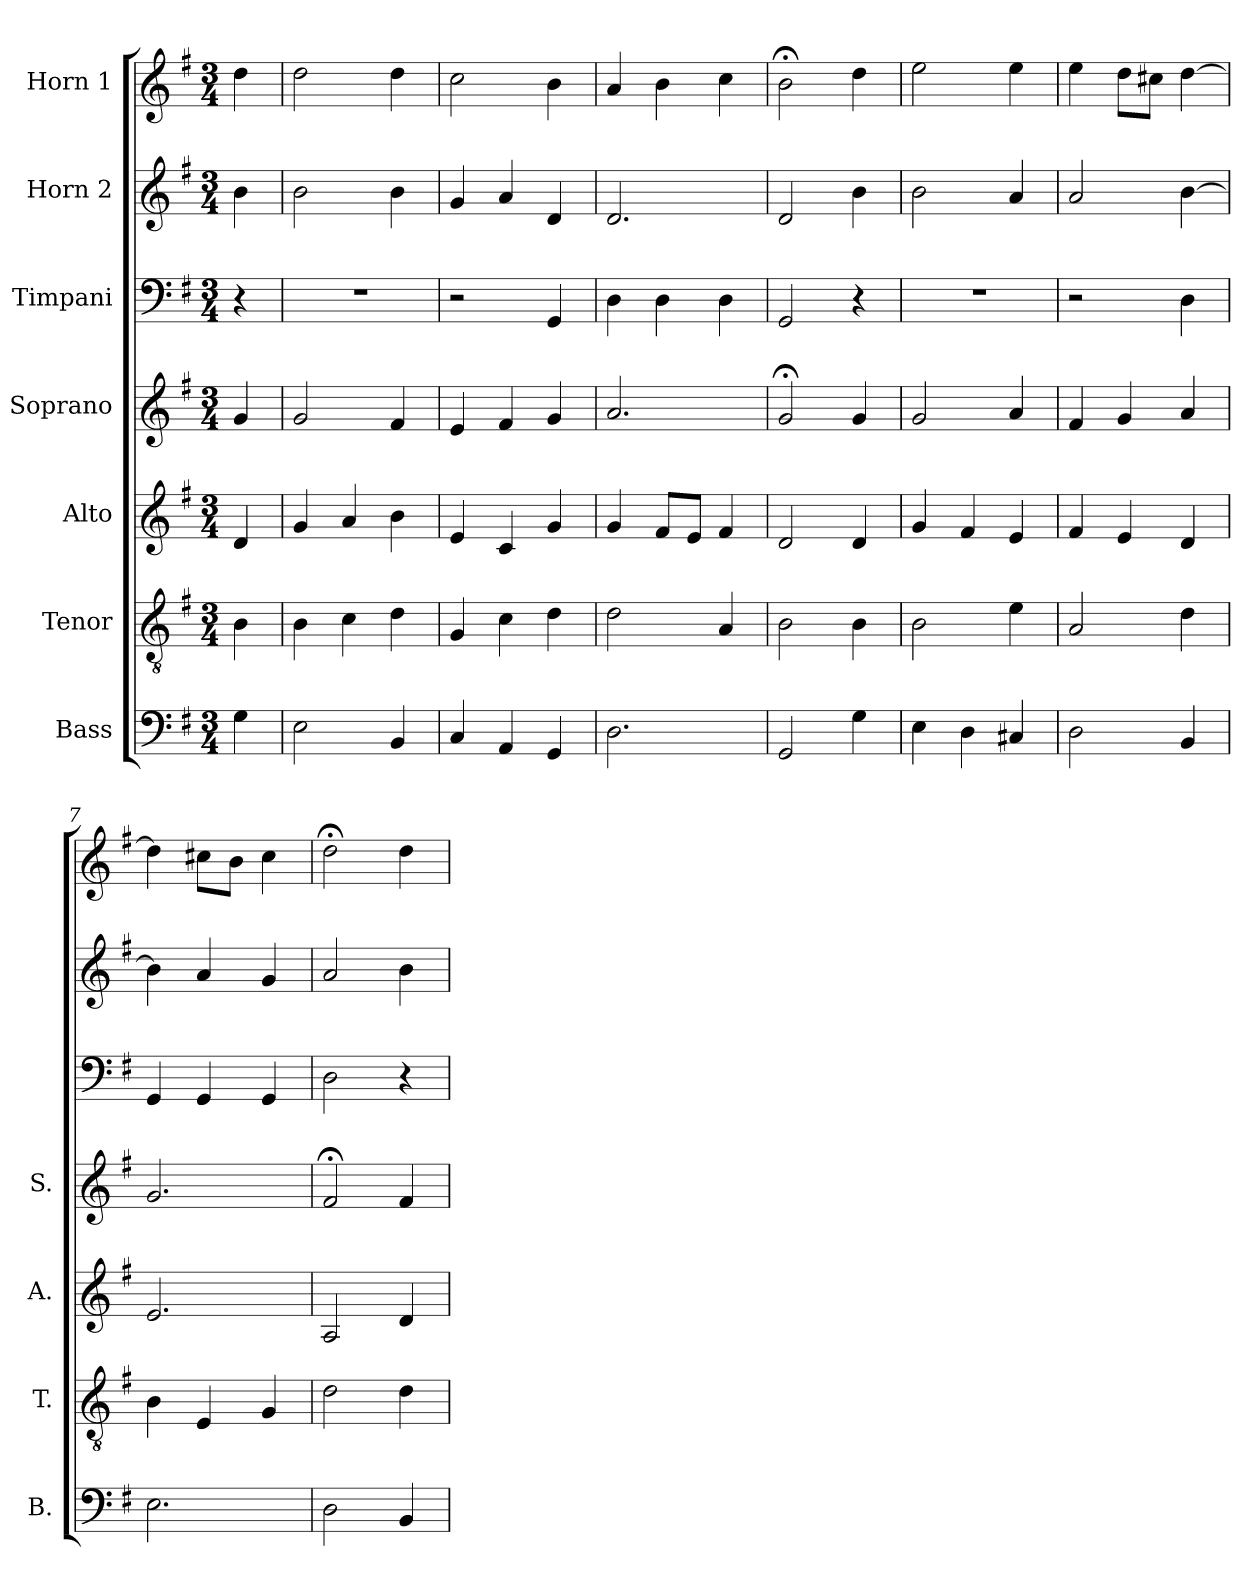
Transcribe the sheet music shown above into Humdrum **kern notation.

**kern	**kern	**kern	**kern	**kern	**kern	**kern
*part7	*part6	*part5	*part4	*part3	*part2	*part1
*staff7	*staff6	*staff5	*staff4	*staff3	*staff2	*staff1
*I"Bass	*I"Tenor	*I"Alto	*I"Soprano	*I"Timpani	*I"Horn 2	*I"Horn 1
*I'B.	*I'T.	*I'A.	*I'S.	*	*	*
*clefF4	*clefGv2	*clefG2	*clefG2	*clefF4	*clefG2	*clefG2
*k[f#]	*k[f#]	*k[f#]	*k[f#]	*k[f#]	*k[f#]	*k[f#]
*G:	*G:	*G:	*G:	*G:	*G:	*G:
*M3/4	*M3/4	*M3/4	*M3/4	*M3/4	*M3/4	*M3/4
=	=	=	=	=	=	=
4G\	4B\	4d/	4g/	4r	4b\	4dd\
=1	=1	=1	=1	=1	=1	=1
2E\	4B\	4g/	2g/	2.r	2b\	2dd\
.	4c\	4a/	.	.	.	.
4BB/	4d\	4b\	4f#/	.	4b\	4dd\
=2	=2	=2	=2	=2	=2	=2
4C/	4G/	4e/	4e/	2r	4g/	2cc\
4AA/	4c\	4c/	4f#/	.	4a/	.
4GG/	4d\	4g/	4g/	4GG/	4d/	4b\
=3	=3	=3	=3	=3	=3	=3
2.D\	2d\	4g/	2.a/	4D\	2.d/	4a/
.	.	8f#/L	.	4D\	.	4b\
.	.	8e/J	.	.	.	.
.	4A/	4f#/	.	4D\	.	4cc\
=4	=4	=4	=4	=4	=4	=4
2GG/	2B\	2d/	2g;</	2GG/	2d/	2b;<\
4G\	4B\	4d/	4g/	4r	4b\	4dd\
=5	=5	=5	=5	=5	=5	=5
4E\	2B\	4g/	2g/	2.r	2b\	2ee\
4D\	.	4f#/	.	.	.	.
4C#X/	4e\	4e/	4a/	.	4a/	4ee\
=6	=6	=6	=6	=6	=6	=6
2D\	2A/	4f#/	4f#/	2r	2a/	4ee\
.	.	4e/	4g/	.	.	8dd\L
.	.	.	.	.	.	8cc#X\J
4BB/	4d\	4d/	4a/	4D\	[4b\	[4dd\
=7	=7	=7	=7	=7	=7	=7
2.E\	4B\	2.e/	2.g/	4GG/	4b\]	4dd\]
.	4E/	.	.	4GG/	4a/	8cc#X\L
.	.	.	.	.	.	8b\J
.	4G/	.	.	4GG/	4g/	4cc#\
=8	=8	=8	=8	=8	=8	=8
2D\	2d\	2A/	2f#;</	2D\	2a/	2dd;<\
4BB/	4d\	4d/	4f#/	4r	4b\	4dd\
=	=	=	=	=	=	=
*-	*-	*-	*-	*-	*-	*-
